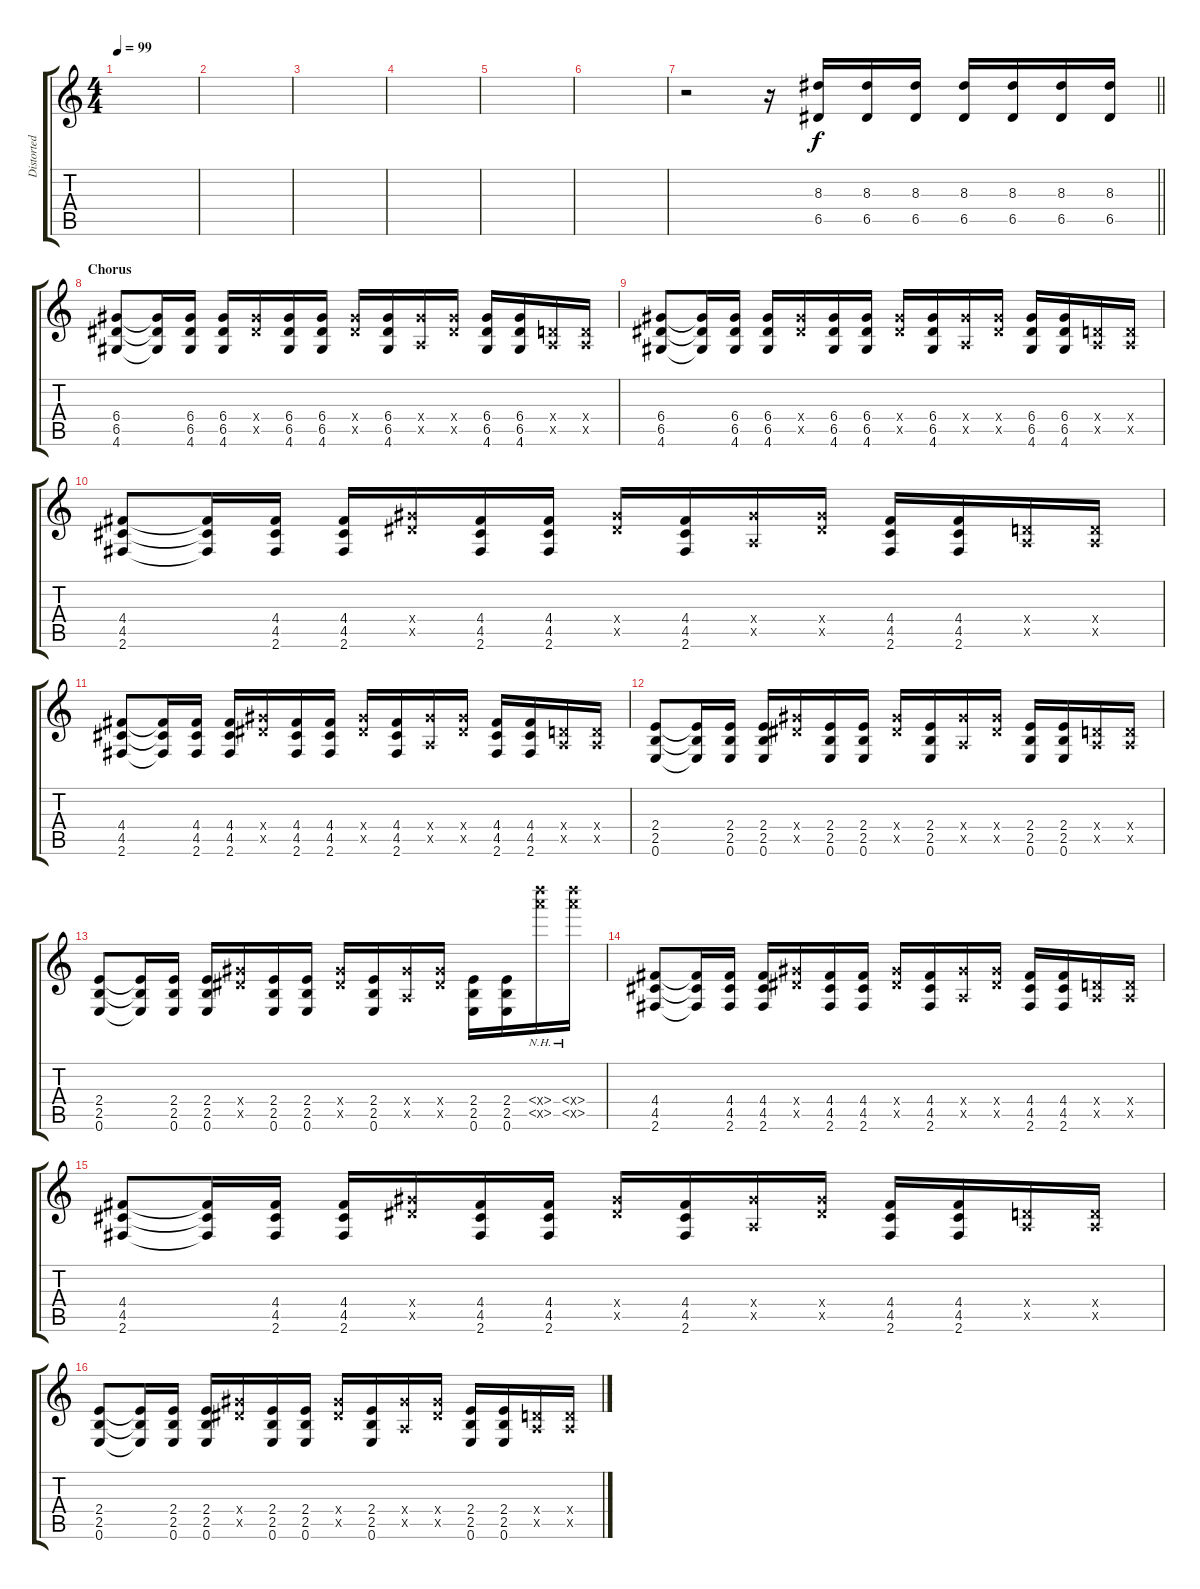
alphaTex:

\track ("Distorted" "Distorted") {instrument distortionguitar}
\staff {score tabs}
\tuning (E4 B3 G3 D3 A2 E2) {hide}
\ts (4 4)
\tempo 99
\clef g2
\ks c
|
|
|
|
|
|
\barLineRight lightlight
r.2{volume 1} r.16 (8.3 6.5).16{dy f volume 7} (8.3 6.5).16 (8.3 6.5).16 (8.3 6.5).16 (8.3 6.5).16 (8.3 6.5).16 (8.3 6.5).16 |
\section ("" "Chorus")
(6.4 6.5 4.6).8 (6.4{t} 6.5{t} 4.6{t}).16 (6.4 6.5 4.6).16 (6.4 6.5 4.6).16 (6.4{x} 6.5{x}).16 (6.4 6.5 4.6).16 (6.4 6.5 4.6).16 (6.4{x} 6.5{x}).16 (6.4 6.5 4.6).16 (6.4{x} 0.5{x}).16 (6.4{x} 6.5{x}).16 (6.4 6.5 4.6).16 (6.4 6.5 4.6).16 (0.4{x} 0.5{x}).16 (0.4{x} 0.5{x}).16 |
(6.4 6.5 4.6).8 (6.4{t} 6.5{t} 4.6{t}).16 (6.4 6.5 4.6).16 (6.4 6.5 4.6).16 (6.4{x} 6.5{x}).16 (6.4 6.5 4.6).16 (6.4 6.5 4.6).16 (6.4{x} 6.5{x}).16 (6.4 6.5 4.6).16 (6.4{x} 0.5{x}).16 (6.4{x} 6.5{x}).16 (6.4 6.5 4.6).16 (6.4 6.5 4.6).16 (0.4{x} 0.5{x}).16 (0.4{x} 0.5{x}).16 |
(4.4 4.5 2.6).8 (4.4{t} 4.5{t} 2.6{t}).16 (4.4 4.5 2.6).16 (4.4 4.5 2.6).16 (6.4{x} 6.5{x}).16 (4.4 4.5 2.6).16 (4.4 4.5 2.6).16 (6.4{x} 6.5{x}).16 (4.4 4.5 2.6).16 (6.4{x} 0.5{x}).16 (6.4{x} 6.5{x}).16 (4.4 4.5 2.6).16 (4.4 4.5 2.6).16 (0.4{x} 0.5{x}).16 (0.4{x} 0.5{x}).16 |
(4.4 4.5 2.6).8 (4.4{t} 4.5{t} 2.6{t}).16 (4.4 4.5 2.6).16 (4.4 4.5 2.6).16 (6.4{x} 6.5{x}).16 (4.4 4.5 2.6).16 (4.4 4.5 2.6).16 (6.4{x} 6.5{x}).16 (4.4 4.5 2.6).16 (6.4{x} 0.5{x}).16 (6.4{x} 6.5{x}).16 (4.4 4.5 2.6).16 (4.4 4.5 2.6).16 (0.4{x} 0.5{x}).16 (0.4{x} 0.5{x}).16 |
(2.4 2.5 0.6).8 (2.4{t} 2.5{t} 0.6{t}).16 (2.4 2.5 0.6).16 (2.4 2.5 0.6).16 (6.4{x} 6.5{x}).16 (2.4 2.5 0.6).16 (2.4 2.5 0.6).16 (6.4{x} 6.5{x}).16 (2.4 2.5 0.6).16 (6.4{x} 0.5{x}).16 (6.4{x} 6.5{x}).16 (2.4 2.5 0.6).16 (2.4 2.5 0.6).16 (0.4{x} 0.5{x}).16 (0.4{x} 0.5{x}).16 |
(2.4 2.5 0.6).8 (2.4{t} 2.5{t} 0.6{t}).16 (2.4 2.5 0.6).16 (2.4 2.5 0.6).16 (6.4{x} 6.5{x}).16 (2.4 2.5 0.6).16 (2.4 2.5 0.6).16 (6.4{x} 6.5{x}).16 (2.4 2.5 0.6).16 (6.4{x} 0.5{x}).16 (6.4{x} 6.5{x}).16 (2.4 2.5 0.6).16 (2.4 2.5 0.6).16 (2.4{nh x} 2.5{nh x}).16 (2.4{nh x} 2.5{nh x}).16 |
(4.4 4.5 2.6).8 (4.4{t} 4.5{t} 2.6{t}).16 (4.4 4.5 2.6).16 (4.4 4.5 2.6).16 (6.4{x} 6.5{x}).16 (4.4 4.5 2.6).16 (4.4 4.5 2.6).16 (6.4{x} 6.5{x}).16 (4.4 4.5 2.6).16 (6.4{x} 0.5{x}).16 (6.4{x} 6.5{x}).16 (4.4 4.5 2.6).16 (4.4 4.5 2.6).16 (0.4{x} 0.5{x}).16 (0.4{x} 0.5{x}).16 |
(4.4 4.5 2.6).8 (4.4{t} 4.5{t} 2.6{t}).16 (4.4 4.5 2.6).16 (4.4 4.5 2.6).16 (6.4{x} 6.5{x}).16 (4.4 4.5 2.6).16 (4.4 4.5 2.6).16 (6.4{x} 6.5{x}).16 (4.4 4.5 2.6).16 (6.4{x} 0.5{x}).16 (6.4{x} 6.5{x}).16 (4.4 4.5 2.6).16 (4.4 4.5 2.6).16 (0.4{x} 0.5{x}).16 (0.4{x} 0.5{x}).16 |
(2.4 2.5 0.6).8 (2.4{t} 2.5{t} 0.6{t}).16 (2.4 2.5 0.6).16 (2.4 2.5 0.6).16 (6.4{x} 6.5{x}).16 (2.4 2.5 0.6).16 (2.4 2.5 0.6).16 (6.4{x} 6.5{x}).16 (2.4 2.5 0.6).16 (6.4{x} 0.5{x}).16 (6.4{x} 6.5{x}).16 (2.4 2.5 0.6).16 (2.4 2.5 0.6).16 (0.4{x} 0.5{x}).16 (0.4{x} 0.5{x}).16
